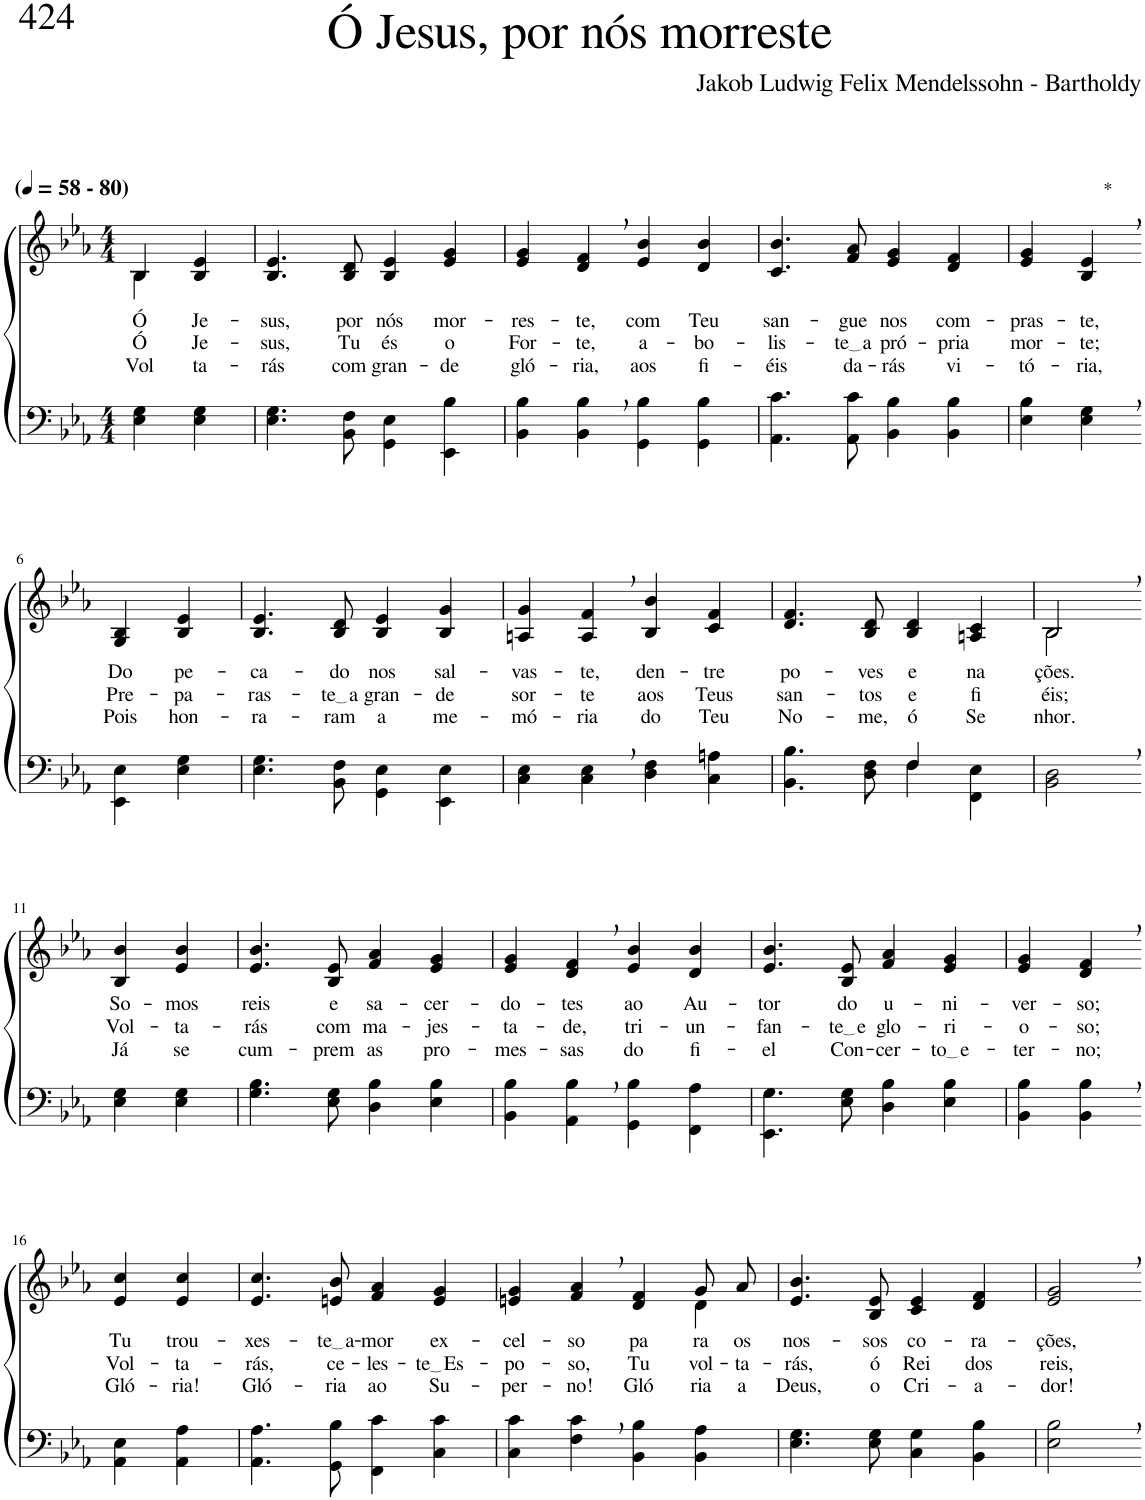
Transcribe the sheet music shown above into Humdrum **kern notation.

**kern	**kern	**text	**text	**text
*part2	*part1	*part1	*part1	*part1
*staff2	*staff1	*staff1	*staff1	*staff1
*I"Parte III e IV	*I"Parte I e II	*	*	*
*clefF4	*clefG2	*	*	*
*Trd-1c-2	*Trd-1c-2	*	*	*
*k[b-e-a-]	*k[b-e-a-]	*	*	*
*M4/4	*M4/4	*	*	*
*MM58	*MM58	*	*	*
=1	=1	=1	=1	=1
*	*^	*	*	*
!	!LO:TX:a:B:t=(	!	!	!	!
!	!LO:TX:a:B:t=- 80)	!	!	!	!
!	!	!	!LO:LY:b	!LO:LY:b	!LO:LY:b
4E-\ 4G\	4B-/	4B-\	Ó	Ó	Vol-
!	!	!	!LO:LY:b	!LO:LY:b	!LO:LY:b
4E-\ 4G\	4B-/ 4e-/	4ryy	Je-	Je-	-ta-
=2	=2	=2	=2	=2	=2
!	!	!	!LO:LY:b	!LO:LY:b	!LO:LY:b
*	*v	*v	*	*	*
4.E-\ 4.G\	4.B-/ 4.e-/	-sus,	-sus,	-rás
!	!	!LO:LY:b	!LO:LY:b	!LO:LY:b
8BB-\ 8F\	8B-/ 8d/	por	Tu	com
!	!	!LO:LY:b	!LO:LY:b	!LO:LY:b
4GG\ 4E-\	4B-/ 4e-/	nós	és	gran-
!	!	!LO:LY:b	!LO:LY:b	!LO:LY:b
4EE-\ 4B-\	4e-/ 4g/	mor-	o	-de
=3	=3	=3	=3	=3
!	!	!LO:LY:b	!LO:LY:b	!LO:LY:b
4BB-\ 4B-\	4e-/ 4g/	-res-	For-	gló-
!	!	!LO:LY:b	!LO:LY:b	!LO:LY:b
4BB-\, 4B-\,	4d/, 4f/,	-te,	-te,	-ria,
!	!	!LO:LY:b	!LO:LY:b	!LO:LY:b
4GG\ 4B-\	4e-/ 4b-/	com	a-	aos
!	!	!LO:LY:b	!LO:LY:b	!LO:LY:b
4GG\ 4B-\	4d/ 4b-/	Teu	-bo-	fi-
=4	=4	=4	=4	=4
!	!	!LO:LY:b	!LO:LY:b	!LO:LY:b
4.AA-\ 4.c\	4.c/ 4.b-/	san-	-lis-	-éis
!	!	!LO:LY:b	!LO:LY:b	!LO:LY:b
8AA-\ 8c\	8f/ 8a-/	-gue	te a	da-
!	!	!LO:LY:b	!LO:LY:b	!LO:LY:b
4BB-\ 4B-\	4e-/ 4g/	nos	pró-	-rás
!	!	!LO:LY:b	!LO:LY:b	!LO:LY:b
4BB-\ 4B-\	4d/ 4f/	com-	-pria	vi-
=5	=5	=5	=5	=5
!	!	!LO:LY:b	!LO:LY:b	!LO:LY:b
4E-\ 4B-\	4e-/ 4g/	-pras-	mor-	-tó-
!	!LO:TX:a:t=*	!	!	!
!	!	!LO:LY:b	!LO:LY:b	!LO:LY:b
4E-\, 4G\,	4B-/, 4e-/,	-te,	-te;	-ria,
!!LO:LB:g=z
=6-	=6-	=6-	=6-	=6-
!	!	!LO:LY:b	!LO:LY:b	!LO:LY:b
4EE-\ 4E-\	4G/ 4B-/	Do	Pre-	Pois
!	!	!LO:LY:b	!LO:LY:b	!LO:LY:b
4E-\ 4G\	4B-/ 4e-/	pe-	-pa-	hon-
=7	=7	=7	=7	=7
!	!	!LO:LY:b	!LO:LY:b	!LO:LY:b
4.E-\ 4.G\	4.B-/ 4.e-/	-ca-	-ras-	-ra-
!	!	!LO:LY:b	!LO:LY:b	!LO:LY:b
8BB-\ 8F\	8B-/ 8d/	-do	te a	-ram
!	!	!LO:LY:b	!LO:LY:b	!LO:LY:b
4GG\ 4E-\	4B-/ 4e-/	nos	gran-	a
!	!	!LO:LY:b	!LO:LY:b	!LO:LY:b
4EE-\ 4E-\	4B-/ 4g/	sal-	-de	me-
=8	=8	=8	=8	=8
!	!	!LO:LY:b	!LO:LY:b	!LO:LY:b
4C\ 4E-\	4An/ 4g/	-vas-	sor-	-mó-
!	!	!LO:LY:b	!LO:LY:b	!LO:LY:b
4C\, 4E-\,	4A/, 4f/,	-te,	-te	-ria
!	!	!LO:LY:b	!LO:LY:b	!LO:LY:b
4D\ 4F\	4B-/ 4b-/	den-	aos	do
!	!	!LO:LY:b	!LO:LY:b	!LO:LY:b
4C\ 4An\	4c/ 4f/	-tre	Teus	Teu
=9	=9	=9	=9	=9
*^	*	*	*	*
!	!	!	!LO:LY:b	!LO:LY:b	!LO:LY:b
2ryy	4.BB-\ 4.B-\	4.d/ 4.f/	po-	san-	No-
!	!	!	!LO:LY:b	!LO:LY:b	!LO:LY:b
.	8D\ 8F\	8B-/ 8d/	-ves	-tos	-me,
!	!	!	!LO:LY:b	!LO:LY:b	!LO:LY:b
4F/	4F\	4B-/ 4d/	e	e	ó
!	!	!	!LO:LY:b	!LO:LY:b	!LO:LY:b
4ryy	4FF\ 4E-\	4An/ 4c/	na-	fi-	Se-
=10	=10	=10	=10	=10	=10
*	*	*^	*	*	*
!	!	!	!	!LO:LY:b	!LO:LY:b	!LO:LY:b
*v	*v	*	*	*	*	*
2BB-\, 2D\,	2B-,/	2B-\	-ções.	-éis;	-nhor.
!!LO:LB:g=z
=11-	=11-	=11-	=11-	=11-	=11-
!	!	!	!LO:LY:b	!LO:LY:b	!LO:LY:b
*	*v	*v	*	*	*
4E-\ 4G\	4B-/ 4b-/	-So-	Vol-	Já
!	!	!LO:LY:b	!LO:LY:b	!LO:LY:b
4E-\ 4G\	4e-/ 4b-/	-mos	-ta-	se
=12	=12	=12	=12	=12
!	!	!LO:LY:b	!LO:LY:b	!LO:LY:b
4.G\ 4.B-\	4.e-/ 4.b-/	reis	-rás	cum-
!	!	!LO:LY:b	!LO:LY:b	!LO:LY:b
8E-\ 8G\	8B-/ 8e-/	e	com	-prem
!	!	!LO:LY:b	!LO:LY:b	!LO:LY:b
4D\ 4B-\	4f/ 4a-/	sa-	ma-	as
!	!	!LO:LY:b	!LO:LY:b	!LO:LY:b
4E-\ 4B-\	4e-/ 4g/	-cer-	-jes-	pro-
=13	=13	=13	=13	=13
!	!	!LO:LY:b	!LO:LY:b	!LO:LY:b
4BB-\ 4B-\	4e-/ 4g/	-do-	-ta-	-mes-
!	!	!LO:LY:b	!LO:LY:b	!LO:LY:b
4AA-\, 4B-\,	4d/, 4f/,	-tes	-de,	-sas
!	!	!LO:LY:b	!LO:LY:b	!LO:LY:b
4GG\ 4B-\	4e-/ 4b-/	ao	tri-	do
!	!	!LO:LY:b	!LO:LY:b	!LO:LY:b
4FF\ 4A-\	4d/ 4b-/	Au-	-un-	fi-
=14	=14	=14	=14	=14
!	!	!LO:LY:b	!LO:LY:b	!LO:LY:b
4.EE-\ 4.G\	4.e-/ 4.b-/	-tor	-fan-	-el
!	!	!LO:LY:b	!LO:LY:b	!LO:LY:b
8E-\ 8G\	8B-/ 8e-/	do	te e	Con-
!	!	!LO:LY:b	!LO:LY:b	!LO:LY:b
4D\ 4B-\	4f/ 4a-/	u-	glo-	-cer-
!	!	!LO:LY:b	!LO:LY:b	!LO:LY:b
4E-\ 4B-\	4e-/ 4g/	-ni-	-ri-	to e
=15	=15	=15	=15	=15
!	!	!LO:LY:b	!LO:LY:b	!LO:LY:b
4BB-\ 4B-\	4e-/ 4g/	-ver-	-o-	-ter-
!	!	!LO:LY:b	!LO:LY:b	!LO:LY:b
4BB-\, 4B-\,	4d/, 4f/,	-so;	-so;	-no;
!!LO:LB:g=z
=16-	=16-	=16-	=16-	=16-
!	!	!LO:LY:b	!LO:LY:b	!LO:LY:b
4AA-\ 4E-\	4e-/ 4cc/	Tu	Vol-	Gló-
!	!	!LO:LY:b	!LO:LY:b	!LO:LY:b
4AA-\ 4A-\	4e-/ 4cc/	trou-	-ta-	-ria!
=17	=17	=17	=17	=17
!	!	!LO:LY:b	!LO:LY:b	!LO:LY:b
4.AA-\ 4.A-\	4.e-/ 4.cc/	-xes-	-rás,	Gló-
!	!	!LO:LY:b	!LO:LY:b	!LO:LY:b
8GG\ 8B-\	8en/ 8b-/	te a	ce-	-ria
!	!	!LO:LY:b	!LO:LY:b	!LO:LY:b
4FF\ 4c\	4f/ 4a-/	-mor	-les-	ao
!	!	!LO:LY:b	!LO:LY:b	!LO:LY:b
4C\ 4c\	4e/ 4g/	ex-	te Es	Su-
=18	=18	=18	=18	=18
!	!	!LO:LY:b	!LO:LY:b	!LO:LY:b
*	*^	*	*	*
4C\ 4c\	4en/ 4g/	2.ryy	-cel-	-po-	-per-
!	!	!	!LO:LY:b	!LO:LY:b	!LO:LY:b
4F\, 4c\,	4f/, 4a-/,	.	-so	-so,	-no!
!	!	!	!LO:LY:b	!LO:LY:b	!LO:LY:b
4BB-\ 4B-\	4d/ 4f/	.	pa-	Tu	Gló-
!	!	!	!LO:LY:b	!LO:LY:b	!LO:LY:b
4BB-\ 4A-\	8g/L	4d\	ra	vol-	-ria
!	!	!	!LO:LY:b	!LO:LY:b	!LO:LY:b
.	8a-/J	.	os	-ta-	a
*	*v	*v	*	*	*
=19	=19	=19	=19	=19
!	!	!LO:LY:b	!LO:LY:b	!LO:LY:b
4.E-\ 4.G\	4.e-/ 4.b-/	nos-	-rás,	Deus,
!	!	!LO:LY:b	!LO:LY:b	!LO:LY:b
8E-\ 8G\	8B-/ 8e-/	-sos	ó	o
!	!	!LO:LY:b	!LO:LY:b	!LO:LY:b
4C\ 4G\	4c/ 4e-/	co-	Rei	Cri-
!	!	!LO:LY:b	!LO:LY:b	!LO:LY:b
4BB-\ 4B-\	4d/ 4f/	-ra-	dos	-a-
=20	=20	=20	=20	=20
!	!	!LO:LY:b	!LO:LY:b	!LO:LY:b
2E-\, 2B-\,	2e-/, 2g/,	-ções,	reis,	-dor!
=-	=-	=-	=-	=-
*-	*-	*-	*-	*-
